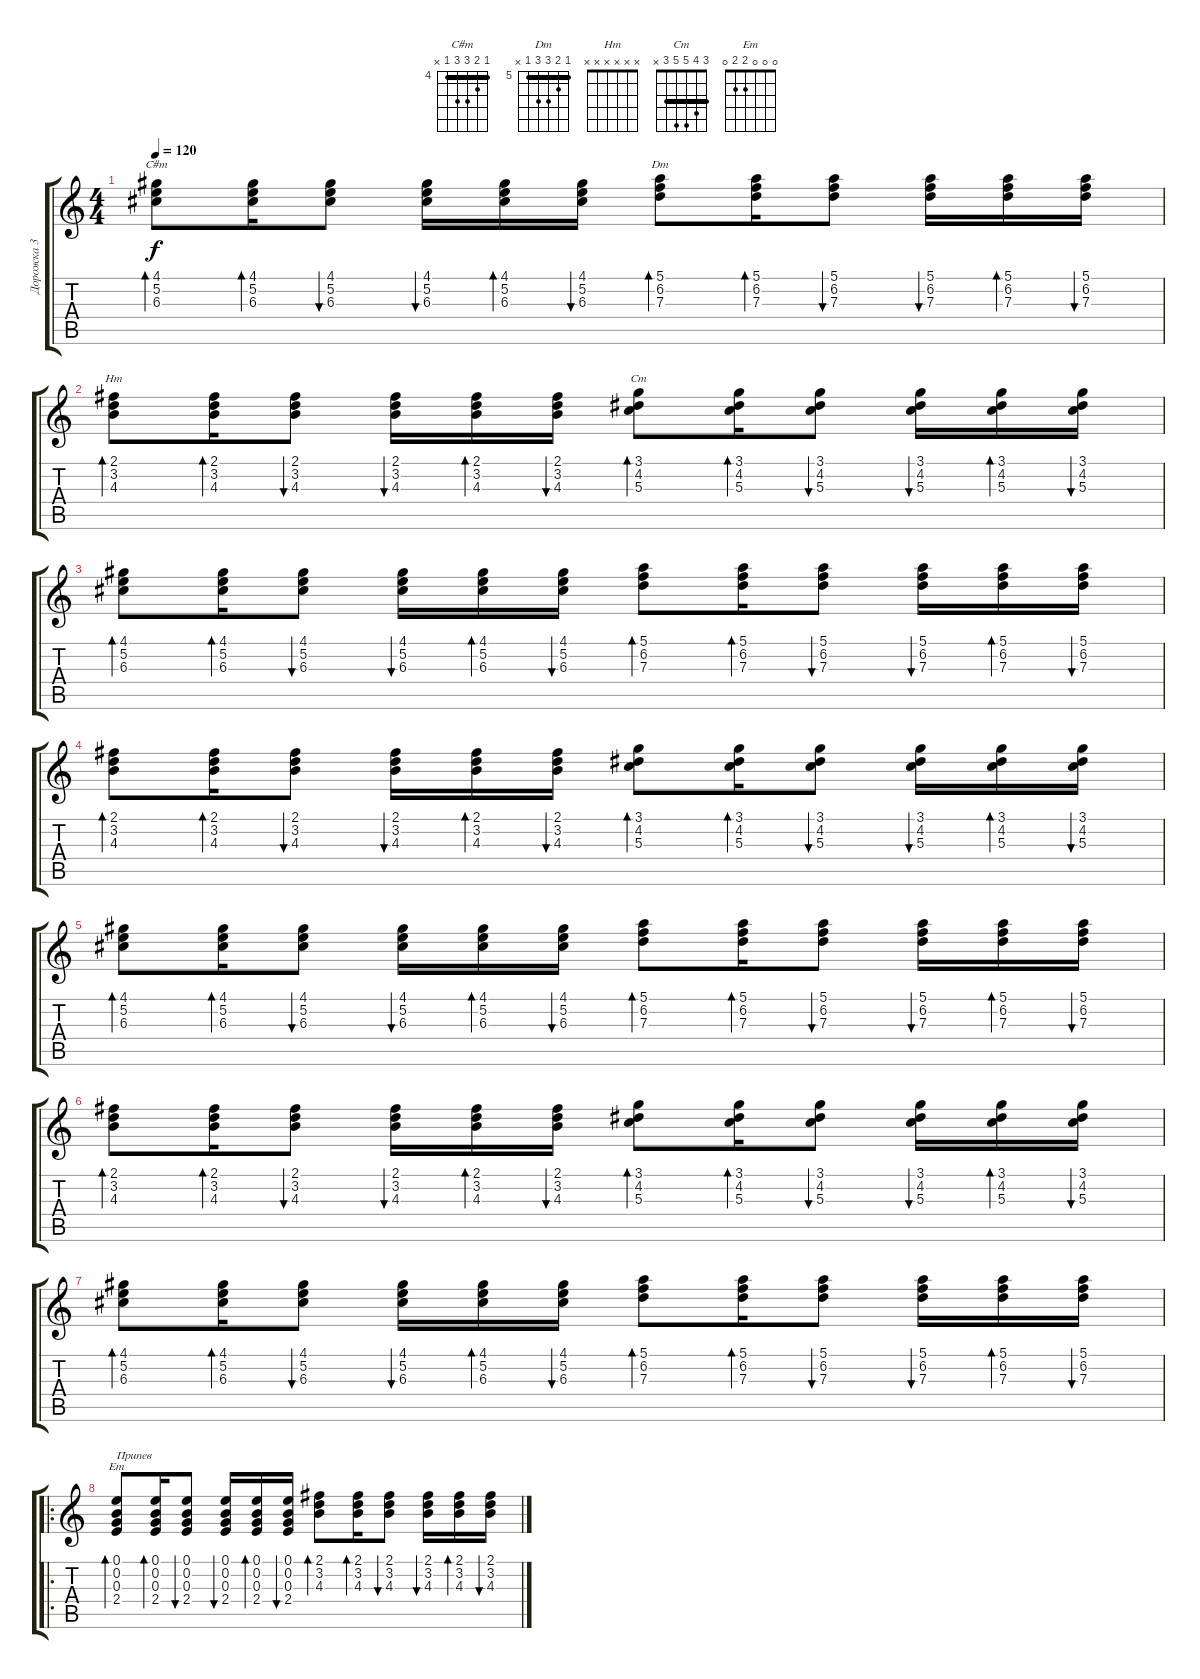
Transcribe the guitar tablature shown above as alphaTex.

\track ("Дорожка 3" "Дорожка 3") {instrument acousticguitarnylon}
\staff {score tabs}
\tuning (E4 B3 G3 D3 A2 E2) {hide}
\chord ("C#m" 4 5 6 6 4 x) {firstfret 4 barre 4}
\chord ("Dm" 5 6 7 7 5 x) {firstfret 5 barre 5}
\chord ("Hm" x x x x x x)
\chord ("Cm" 3 4 5 5 3 x) {barre 3}
\chord ("Em" 0 0 0 2 2 0)
\ts (4 4)
\tempo 120
\clef g2
\ks c
(4.1 5.2 6.3).8{bd 60 ch "C#m" dy f instrument acousticguitarsteel} (4.1 5.2 6.3).16{bd 60} (4.1 5.2 6.3).8{bu 60} (4.1 5.2 6.3).16{bu 60} (4.1 5.2 6.3).16{bd 60} (4.1 5.2 6.3).16{bu 60} (5.1 6.2 7.3).8{bd 60 ch "Dm" instrument acousticguitarsteel} (5.1 6.2 7.3).16{bd 60} (5.1 6.2 7.3).8{bu 60} (5.1 6.2 7.3).16{bu 60} (5.1 6.2 7.3).16{bd 60} (5.1 6.2 7.3).16{bu 60} |
(2.1 3.2 4.3).8{bd 60 ch "Hm" instrument acousticguitarsteel} (2.1 3.2 4.3).16{bd 60} (2.1 3.2 4.3).8{bu 60} (2.1 3.2 4.3).16{bu 60} (2.1 3.2 4.3).16{bd 60} (2.1 3.2 4.3).16{bu 60} (3.1 4.2 5.3).8{bd 60 ch "Cm" instrument acousticguitarsteel} (3.1 4.2 5.3).16{bd 60} (3.1 4.2 5.3).8{bu 60} (3.1 4.2 5.3).16{bu 60} (3.1 4.2 5.3).16{bd 60} (3.1 4.2 5.3).16{bu 60} |
(4.1 5.2 6.3).8{bd 60 instrument acousticguitarsteel} (4.1 5.2 6.3).16{bd 60} (4.1 5.2 6.3).8{bu 60} (4.1 5.2 6.3).16{bu 60} (4.1 5.2 6.3).16{bd 60} (4.1 5.2 6.3).16{bu 60} (5.1 6.2 7.3).8{bd 60 instrument acousticguitarsteel} (5.1 6.2 7.3).16{bd 60} (5.1 6.2 7.3).8{bu 60} (5.1 6.2 7.3).16{bu 60} (5.1 6.2 7.3).16{bd 60} (5.1 6.2 7.3).16{bu 60} |
(2.1 3.2 4.3).8{bd 60 instrument acousticguitarsteel} (2.1 3.2 4.3).16{bd 60} (2.1 3.2 4.3).8{bu 60} (2.1 3.2 4.3).16{bu 60} (2.1 3.2 4.3).16{bd 60} (2.1 3.2 4.3).16{bu 60} (3.1 4.2 5.3).8{bd 60 instrument acousticguitarsteel} (3.1 4.2 5.3).16{bd 60} (3.1 4.2 5.3).8{bu 60} (3.1 4.2 5.3).16{bu 60} (3.1 4.2 5.3).16{bd 60} (3.1 4.2 5.3).16{bu 60} |
(4.1 5.2 6.3).8{bd 60 instrument acousticguitarsteel} (4.1 5.2 6.3).16{bd 60} (4.1 5.2 6.3).8{bu 60} (4.1 5.2 6.3).16{bu 60} (4.1 5.2 6.3).16{bd 60} (4.1 5.2 6.3).16{bu 60} (5.1 6.2 7.3).8{bd 60 instrument acousticguitarsteel} (5.1 6.2 7.3).16{bd 60} (5.1 6.2 7.3).8{bu 60} (5.1 6.2 7.3).16{bu 60} (5.1 6.2 7.3).16{bd 60} (5.1 6.2 7.3).16{bu 60} |
(2.1 3.2 4.3).8{bd 60 instrument acousticguitarsteel} (2.1 3.2 4.3).16{bd 60} (2.1 3.2 4.3).8{bu 60} (2.1 3.2 4.3).16{bu 60} (2.1 3.2 4.3).16{bd 60} (2.1 3.2 4.3).16{bu 60} (3.1 4.2 5.3).8{bd 60 instrument acousticguitarsteel} (3.1 4.2 5.3).16{bd 60} (3.1 4.2 5.3).8{bu 60} (3.1 4.2 5.3).16{bu 60} (3.1 4.2 5.3).16{bd 60} (3.1 4.2 5.3).16{bu 60} |
(4.1 5.2 6.3).8{bd 60 instrument acousticguitarsteel} (4.1 5.2 6.3).16{bd 60} (4.1 5.2 6.3).8{bu 60} (4.1 5.2 6.3).16{bu 60} (4.1 5.2 6.3).16{bd 60} (4.1 5.2 6.3).16{bu 60} (5.1 6.2 7.3).8{bd 60 instrument acousticguitarsteel} (5.1 6.2 7.3).16{bd 60} (5.1 6.2 7.3).8{bu 60} (5.1 6.2 7.3).16{bu 60} (5.1 6.2 7.3).16{bd 60} (5.1 6.2 7.3).16{bu 60} |
\ro
(0.1 0.2 0.3 2.4).8{bd 60 ch "Em" txt "Припев" instrument acousticguitarsteel} (0.1 0.2 0.3 2.4).16{bd 60} (0.1 0.2 0.3 2.4).8{bu 60} (0.1 0.2 0.3 2.4).16{bu 60} (0.1 0.2 0.3 2.4).16{bd 60} (0.1 0.2 0.3 2.4).16{bu 60} (2.1 3.2 4.3).8{bd 60 instrument acousticguitarsteel} (2.1 3.2 4.3).16{bd 60} (2.1 3.2 4.3).8{bu 60} (2.1 3.2 4.3).16{bu 60} (2.1 3.2 4.3).16{bd 60} (2.1 3.2 4.3).16{bu 60}
